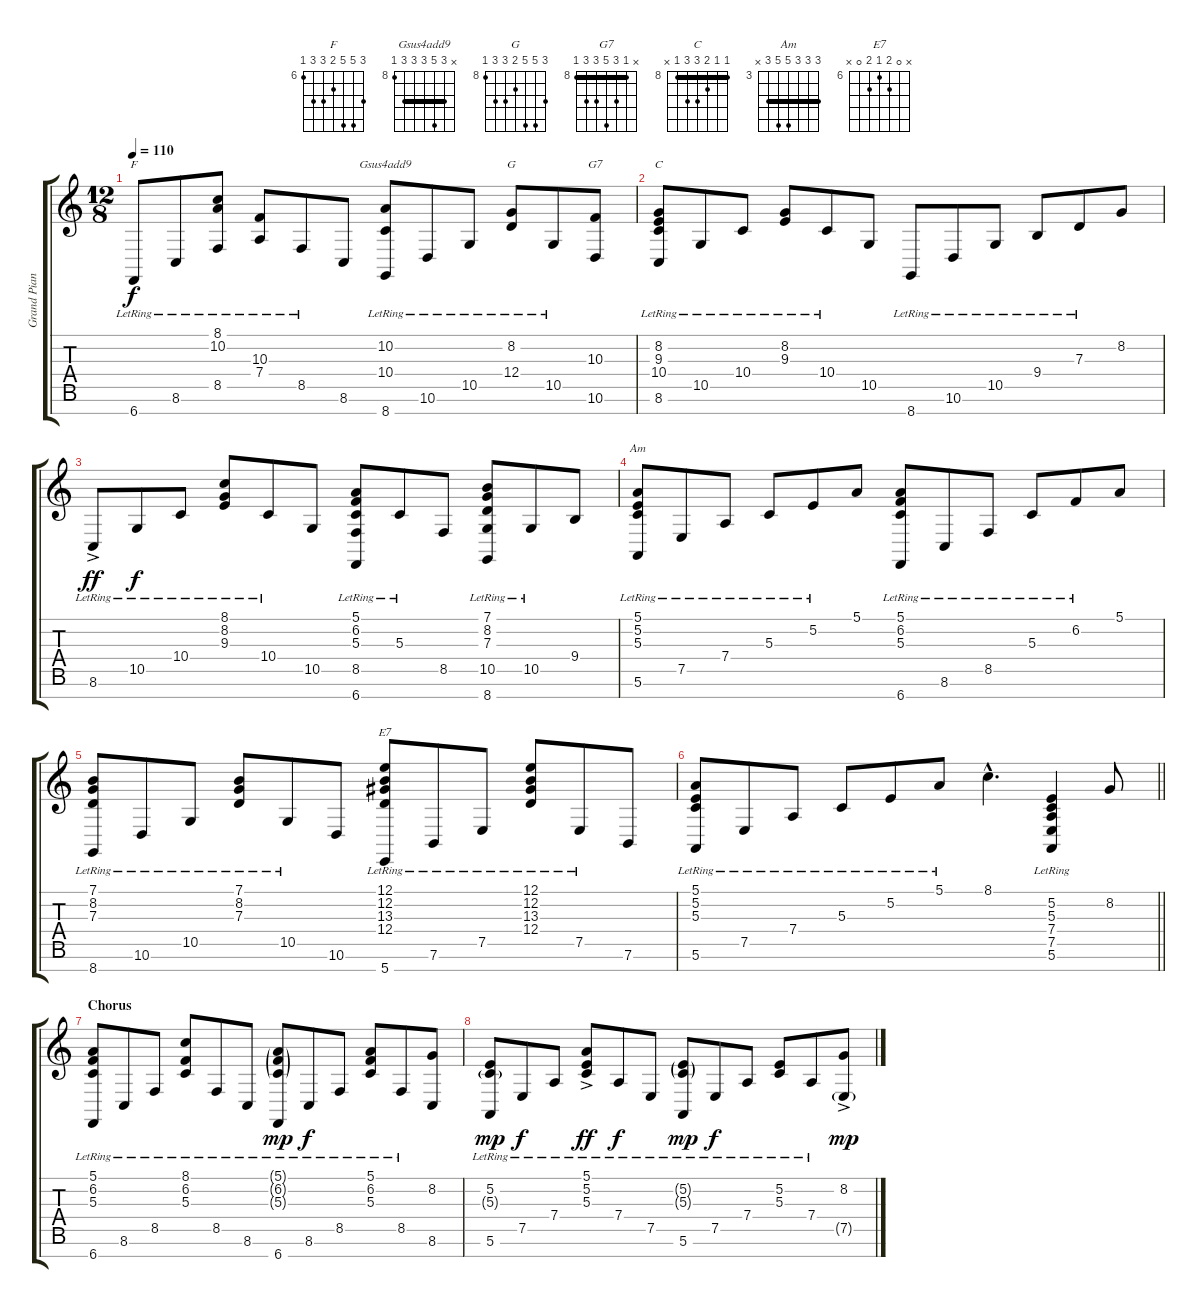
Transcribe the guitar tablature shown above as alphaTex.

\track ("Grand Piano" "Grand Pian") {instrument acousticgrandpiano}
\staff {score tabs}
\tuning (E4 B3 G3 D3 A2 E2 B1) {hide}
\chord ("F" 8 10 10 7 8 8 6) {firstfret 6}
\chord ("Gsus4add9" x 10 12 10 10 10 8) {firstfret 8 barre 10}
\chord ("G" 10 12 12 9 10 10 8) {firstfret 8}
\chord ("G7" x 8 10 12 10 10 8) {firstfret 8 barre 8}
\chord ("C" 8 8 9 10 10 8 x) {firstfret 8 barre 8}
\chord ("Am" 5 5 5 7 7 5 x) {firstfret 3 barre 5}
\chord ("E7" x 0 7 6 7 0 x) {firstfret 6}
\ts (12 8)
\tempo 110
\clef g2
\ks c
6.7{lr}.8{ch "F" dy f} 8.6{lr}.8 (8.1{lr} 10.2{lr} 8.5{lr}).8 (10.3{lr} 7.4{lr}).8 8.5{lr}.8 8.6.8 (10.2{lr} 10.4{lr} 8.7{lr}).8{ch "Gsus4add9"} 10.6{lr}.8 10.5{lr}.8 (8.2{lr} 12.4{lr}).8{ch "G"} 10.5{lr}.8 (10.3 10.6).8{ch "G7"} |
(8.2{lr} 9.3{lr} 10.4{lr} 8.6{lr}).8{ch "C"} 10.5{lr}.8 10.4{lr}.8 (8.2{lr} 9.3{lr}).8 10.4{lr}.8 10.5.8 8.7{lr}.8 10.6{lr}.8 10.5{lr}.8 9.4{lr}.8 7.3{lr}.8 8.2.8 |
8.6{ac lr}.8{dy ff} 10.5{lr}.8{dy f} 10.4{lr}.8 (8.1{lr} 8.2{lr} 9.3{lr}).8 10.4{lr}.8 10.5.8 (5.1{lr} 6.2{lr} 5.3{lr} 8.5{lr} 6.7{lr}).8 5.3{lr}.8 8.5.8 (7.1{lr} 8.2{lr} 7.3{lr} 10.5{lr} 8.7{lr}).8 10.5{lr}.8 9.4.8 |
(5.1{lr} 5.2{lr} 5.3{lr} 5.6{lr}).8{ch "Am"} 7.5{lr}.8 7.4{lr}.8 5.3{lr}.8 5.2{lr}.8 5.1.8 (5.1{lr} 6.2{lr} 5.3{lr} 6.7{lr}).8 8.6{lr}.8 8.5{lr}.8 5.3{lr}.8 6.2{lr}.8 5.1.8 |
(7.1{lr} 8.2{lr} 7.3{lr} 8.7{lr}).8 10.6{lr}.8 10.5{lr}.8 (7.1{lr} 8.2{lr} 7.3{lr}).8 10.5{lr}.8 10.6.8 (12.1{lr} 12.2{lr} 13.3{lr} 12.4{lr} 5.7{lr}).8{ch "E7"} 7.6{lr}.8 7.5{lr}.8 (12.1{lr} 12.2{lr} 13.3{lr} 12.4{lr}).8 7.5{lr}.8 7.6.8 |
\barLineRight lightlight
(5.1{lr} 5.2{lr} 5.3{lr} 5.6{lr}).8 7.5{lr}.8 7.4{lr}.8 5.3{lr}.8 5.2{lr}.8 5.1{lr}.8 8.1{hac}.4{d} (5.2{lr} 5.3{lr} 7.4{lr} 7.5{lr} 5.6{lr}).4 8.2.8 |
\section ("" "Chorus")
(5.1{lr} 6.2{lr} 5.3{lr} 6.7{lr}).8 8.6{lr}.8 8.5{lr}.8 (8.1{lr} 6.2{lr} 5.3{lr}).8 8.5{lr}.8 8.6{lr}.8 (5.1{g lr} 6.2{g lr} 5.3{g lr} 6.7{lr}).8{dy mp} 8.6{lr}.8{dy f} 8.5{lr}.8 (5.1{lr} 6.2{lr} 5.3{lr}).8 8.5{lr}.8 (8.2 8.6).8 |
(5.2{lr} 5.3{g lr} 5.6{lr}).8{dy mp} 7.5{lr}.8{dy f} 7.4{lr}.8 (5.1{ac lr} 5.2{lr} 5.3{lr}).8{dy ff} 7.4{lr}.8{dy f} 7.5{lr}.8 (5.2{g lr} 5.3{g lr} 5.6{lr}).8{dy mp} 7.5{lr}.8{dy f} 7.4{lr}.8 (5.2{lr} 5.3{lr}).8 7.4{lr}.8 (8.2{ac} 7.5{g}).8{dy mp}
